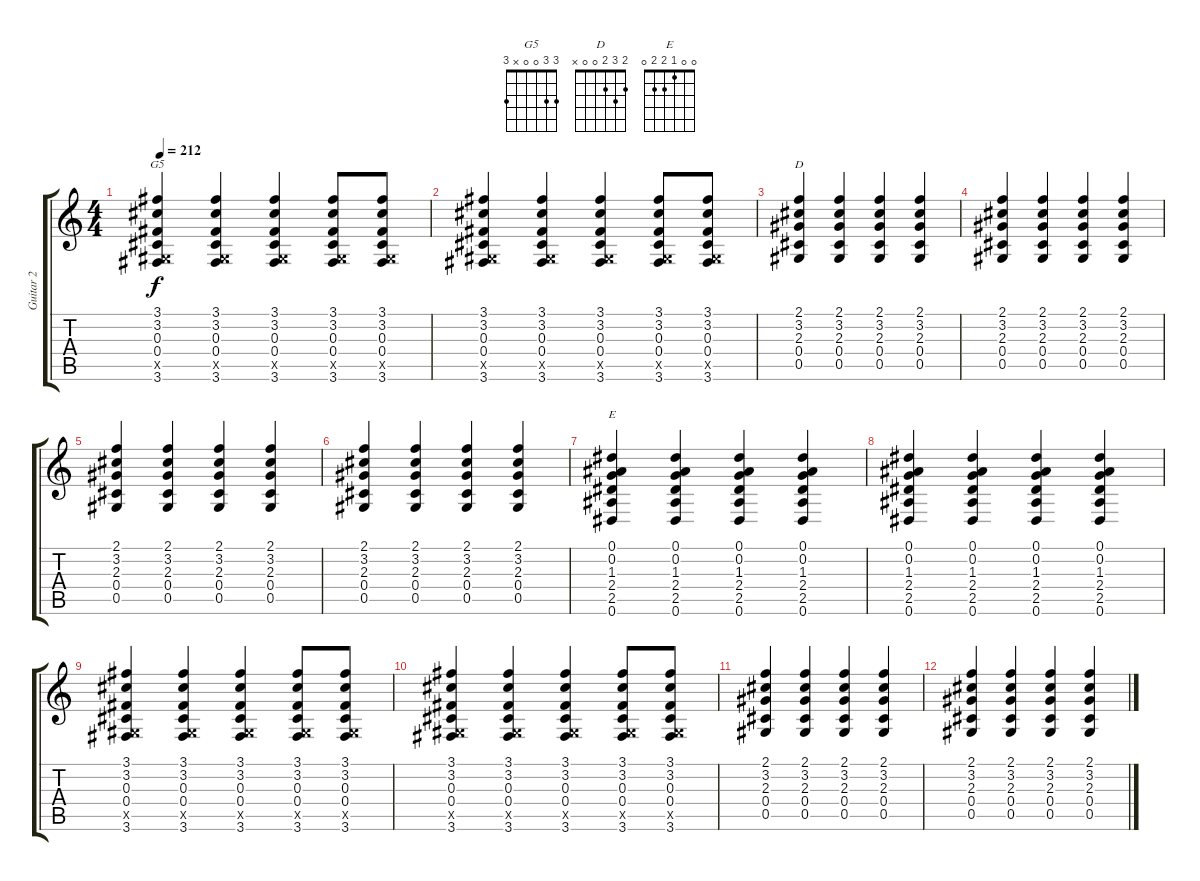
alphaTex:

\track ("Guitar 2" "Guitar 2") {instrument distortionguitar}
\staff {score tabs}
\tuning (Eb4 Bb3 Gb3 Db3 Ab2 Eb2) {hide}
\chord ("G5" 3 3 0 0 x 3)
\chord ("D" 2 3 2 0 0 x)
\chord ("E" 0 0 1 2 2 0)
\ts (4 4)
\tempo 212
\clef g2
\ks c
(3.1 3.2 0.3 0.4 0.5{x} 3.6).4{ch "G5" dy f} (3.1 3.2 0.3 0.4 0.5{x} 3.6).4 (3.1 3.2 0.3 0.4 0.5{x} 3.6).4 (3.1 3.2 0.3 0.4 0.5{x} 3.6).8 (3.1 3.2 0.3 0.4 0.5{x} 3.6).8 |
(3.1 3.2 0.3 0.4 0.5{x} 3.6).4 (3.1 3.2 0.3 0.4 0.5{x} 3.6).4 (3.1 3.2 0.3 0.4 0.5{x} 3.6).4 (3.1 3.2 0.3 0.4 0.5{x} 3.6).8 (3.1 3.2 0.3 0.4 0.5{x} 3.6).8 |
(2.1 3.2 2.3 0.4 0.5).4{ch "D"} (2.1 3.2 2.3 0.4 0.5).4 (2.1 3.2 2.3 0.4 0.5).4 (2.1 3.2 2.3 0.4 0.5).4 |
(2.1 3.2 2.3 0.4 0.5).4 (2.1 3.2 2.3 0.4 0.5).4 (2.1 3.2 2.3 0.4 0.5).4 (2.1 3.2 2.3 0.4 0.5).4 |
(2.1 3.2 2.3 0.4 0.5).4 (2.1 3.2 2.3 0.4 0.5).4 (2.1 3.2 2.3 0.4 0.5).4 (2.1 3.2 2.3 0.4 0.5).4 |
(2.1 3.2 2.3 0.4 0.5).4 (2.1 3.2 2.3 0.4 0.5).4 (2.1 3.2 2.3 0.4 0.5).4 (2.1 3.2 2.3 0.4 0.5).4 |
(0.1 0.2 1.3 2.4 2.5 0.6).4{ch "E"} (0.1 0.2 1.3 2.4 2.5 0.6).4 (0.1 0.2 1.3 2.4 2.5 0.6).4 (0.1 0.2 1.3 2.4 2.5 0.6).4 |
(0.1 0.2 1.3 2.4 2.5 0.6).4 (0.1 0.2 1.3 2.4 2.5 0.6).4 (0.1 0.2 1.3 2.4 2.5 0.6).4 (0.1 0.2 1.3 2.4 2.5 0.6).4 |
(3.1 3.2 0.3 0.4 0.5{x} 3.6).4 (3.1 3.2 0.3 0.4 0.5{x} 3.6).4 (3.1 3.2 0.3 0.4 0.5{x} 3.6).4 (3.1 3.2 0.3 0.4 0.5{x} 3.6).8 (3.1 3.2 0.3 0.4 0.5{x} 3.6).8 |
(3.1 3.2 0.3 0.4 0.5{x} 3.6).4 (3.1 3.2 0.3 0.4 0.5{x} 3.6).4 (3.1 3.2 0.3 0.4 0.5{x} 3.6).4 (3.1 3.2 0.3 0.4 0.5{x} 3.6).8 (3.1 3.2 0.3 0.4 0.5{x} 3.6).8 |
(2.1 3.2 2.3 0.4 0.5).4 (2.1 3.2 2.3 0.4 0.5).4 (2.1 3.2 2.3 0.4 0.5).4 (2.1 3.2 2.3 0.4 0.5).4 |
(2.1 3.2 2.3 0.4 0.5).4 (2.1 3.2 2.3 0.4 0.5).4 (2.1 3.2 2.3 0.4 0.5).4 (2.1 3.2 2.3 0.4 0.5).4
